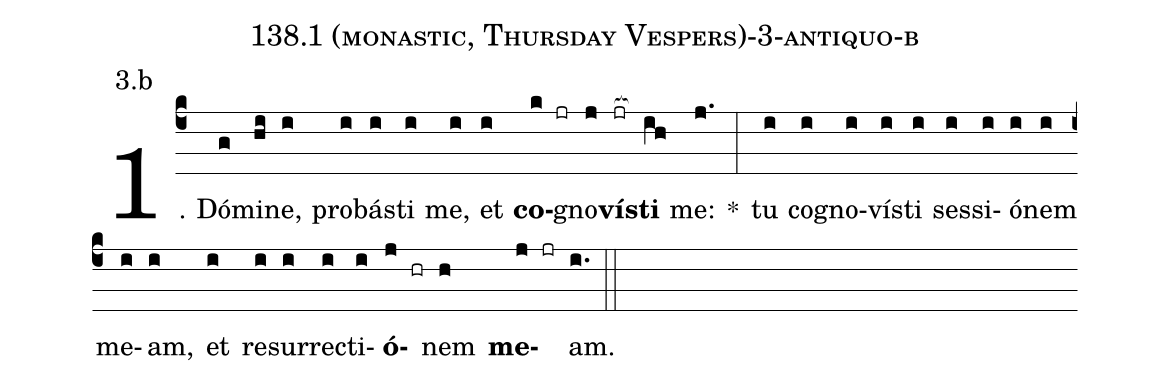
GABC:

name: 138.1 (monastic, Thursday Vespers)-3-antiquo-b;
annotation: 3.b;
%%
(c4)1. Dó(g)mi(hi)ne,(i) pro(i)bás(i)ti(i) me,(i) et(i) <b>co</b>(k jr)gno(j)<b>vís</b>(jr[ocb:1{])<b>ti</b>(ih[ocb:0}]) me:(j.) *(:) tu(i) co(i)gno(i)vís(i)ti(i) ses(i)si(i)ó(i)nem(i) me(i)am,(i) et(i) re(i)sur(i)rec(i)ti(i)<b>ó</b>(j hr)nem(h) <b>me</b>(j jr)am.(i.) (::)
